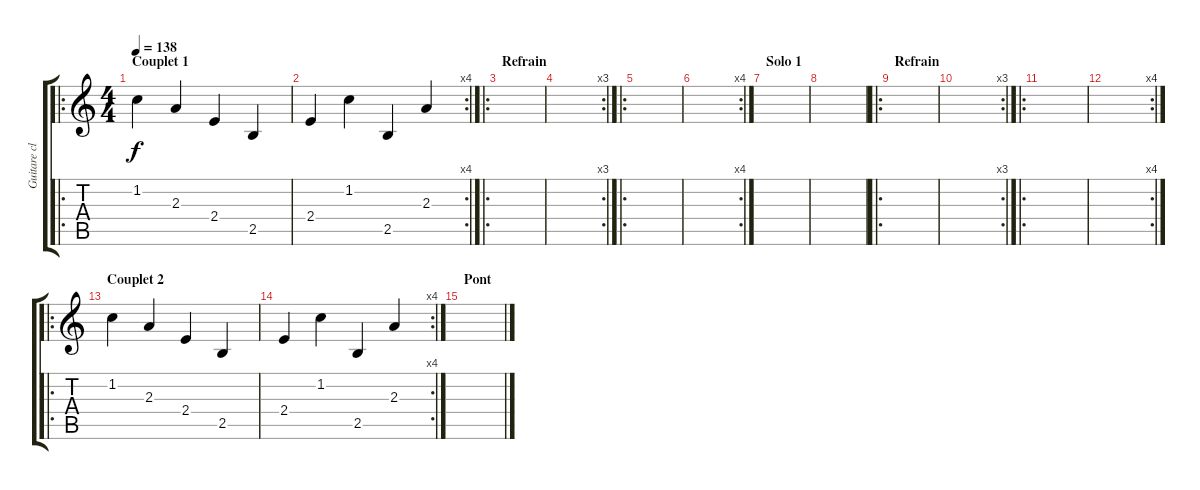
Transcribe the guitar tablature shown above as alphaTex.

\track ("Guitare claire 2" "Guitare cl") {instrument electricguitarclean}
\staff {score tabs}
\tuning (E4 B3 G3 D3 A2 E2) {hide}
\ro
\ts (4 4)
\section ("" "Couplet 1")
\tempo 138
\clef g2
\ks c
1.2.4{dy f} 2.3.4 2.4.4 2.5.4 |
\rc 4
2.4.4 1.2.4 2.5.4 2.3.4 |
\ro
\section ("" "Refrain")
|
\rc 3
|
\ro
|
\rc 4
|
\section ("" "Solo 1")
|
|
\ro
\section ("" "Refrain")
|
\rc 3
|
\ro
|
\rc 4
|
\ro
\section ("" "Couplet 2")
1.2.4 2.3.4 2.4.4 2.5.4 |
\rc 4
2.4.4 1.2.4 2.5.4 2.3.4 |
\section ("" "Pont ")
